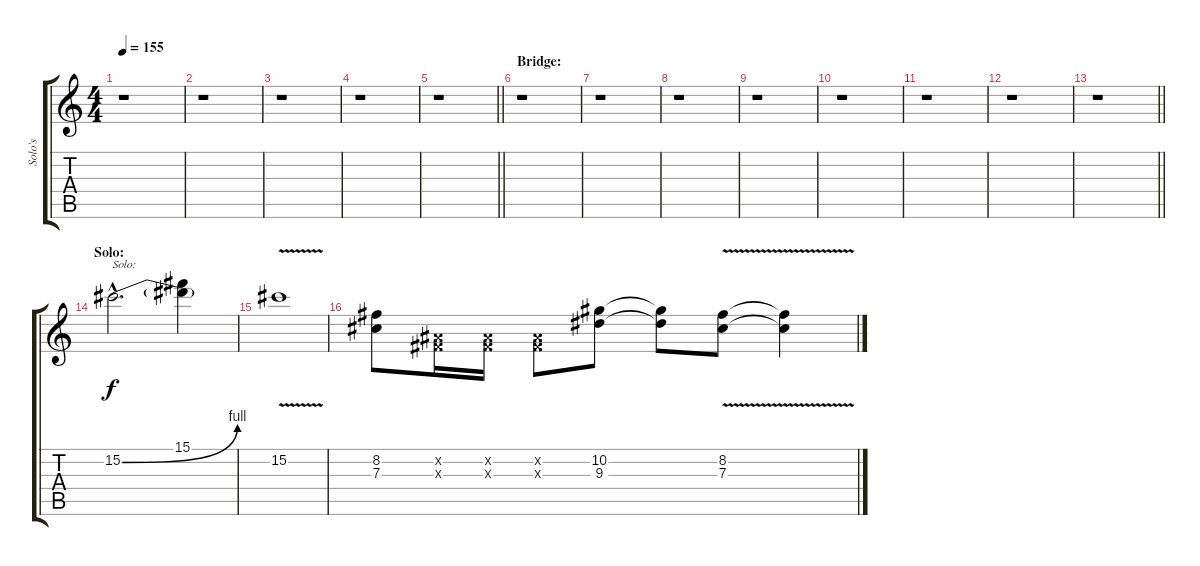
\track ("Solo's" "Solo's") {instrument distortionguitar}
\staff {score tabs}
\tuning (Eb4 Bb3 Gb3 Db3 Ab2 Eb2) {hide}
\ts (4 4)
\tempo 155
\clef g2
\ks c
r.1{dy f} |
r.1 |
r.1 |
r.1 |
\barLineRight lightlight
r.1 |
\section ("" "Bridge:")
r.1 |
r.1 |
r.1 |
r.1 |
r.1 |
r.1 |
r.1 |
\barLineRight lightlight
r.1 |
\section ("" "Solo:")
15.2{be (bend 0 0 60 4) hac}.2{d txt "Solo:"} (15.1 15.2{t}).4 |
15.2{v}.1 |
(8.2 7.3).8 (0.2{x} 0.3{x}).16 (0.2{x} 0.3{x}).16 (0.2{x} 0.3{x}).8 (10.2 9.3).8 (10.2{t} 9.3{t}).8 (8.2{v} 7.3).8 (8.2{t} 7.3{t}).4
